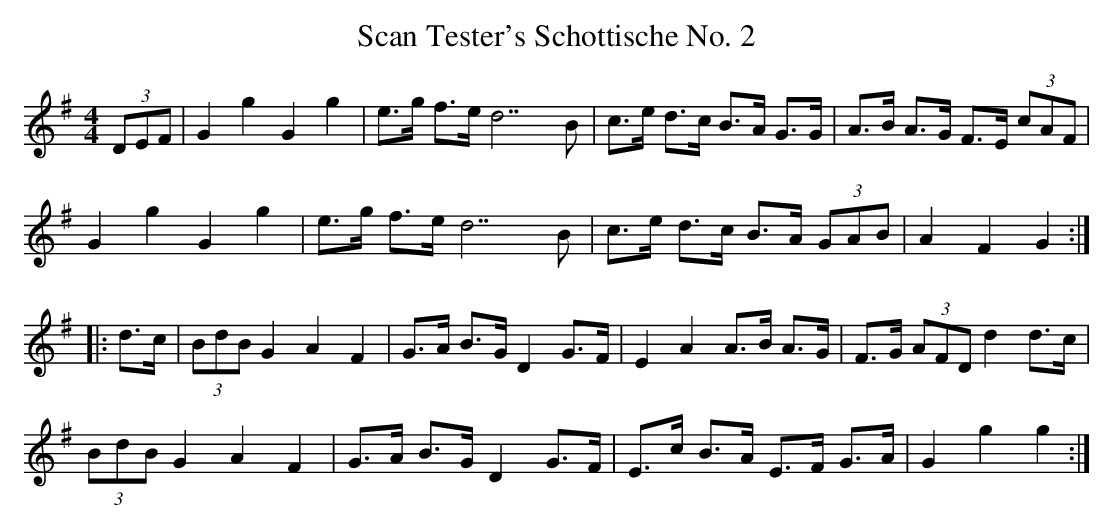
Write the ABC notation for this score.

X:1
T:Scan Tester's Schottische No. 2
M:4/4
L:1/8
K:G
(3DEF|G2g2G2g2|e>g f>e d7B|c>e d>c B>A G>G|A>B A>G F>E (3cAF|
G2g2G2g2|e>g f>e d7B|c>e d>c B>A (3GAB|A2F2G2:|
|:d>c|(3BdB G2A2F2|G>A B>G D2G>F|E2A2A>B A>G|F>G (3AFD d2d>c|
(3BdB G2A2F2|G>A B>G D2G>F|E>c B>A E>F G>A|G2g2g2:|
